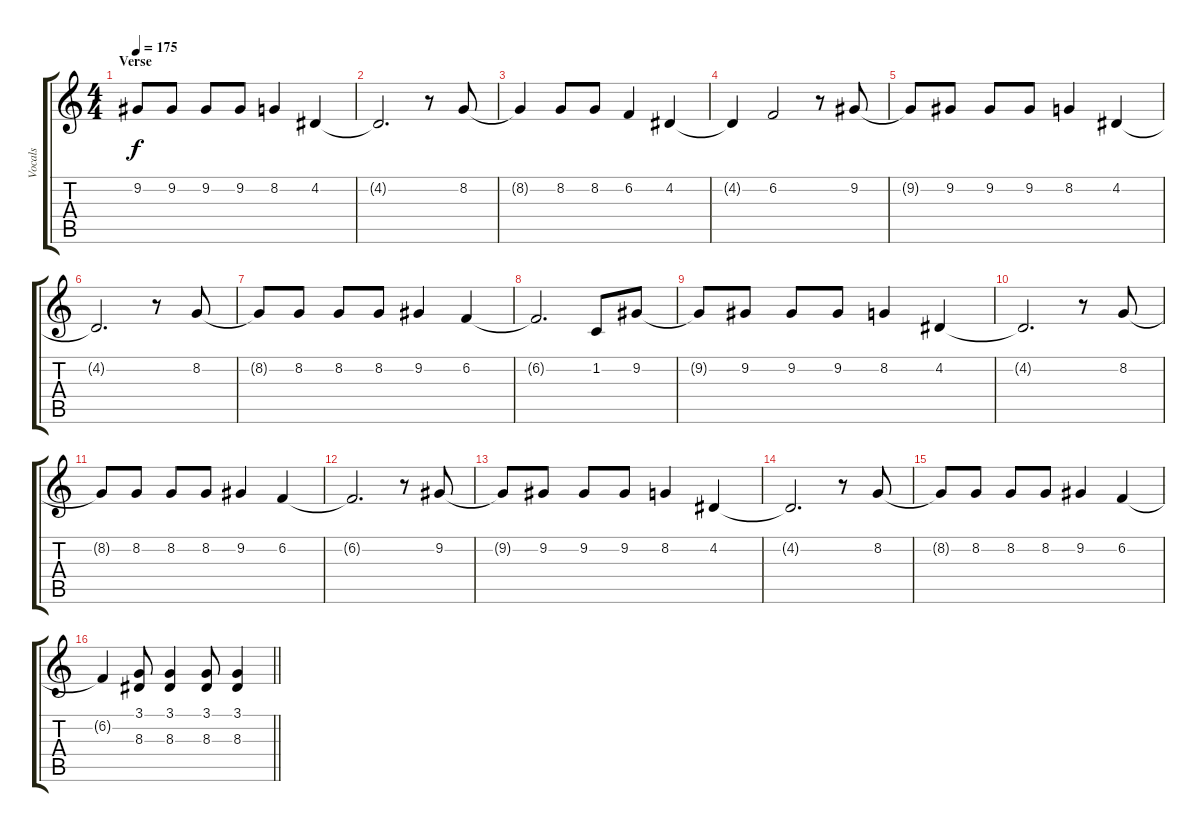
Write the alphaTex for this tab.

\track ("Vocals" "Vocals") {instrument voiceoohs}
\staff {score tabs}
\tuning (E4 B3 G3 D3 A2 D2) {hide}
\ts (4 4)
\section ("" "Verse")
\tempo 175
\clef g2
\ks c
9.2{t}.8{dy f} 9.2.8 9.2.8 9.2.8 8.2.4 4.2.4 |
4.2{t}.2{d} r.8 8.2.8 |
8.2{t}.4 8.2.8 8.2.8 6.2.4 4.2.4 |
4.2{t}.4 6.2.2 r.8 9.2.8 |
9.2{t}.8 9.2.8 9.2.8 9.2.8 8.2.4 4.2.4 |
4.2{t}.2{d} r.8 8.2.8 |
8.2{t}.8 8.2.8 8.2.8 8.2.8 9.2.4 6.2.4 |
6.2{t}.2{d} 1.2.8 9.2.8 |
9.2{t}.8 9.2.8 9.2.8 9.2.8 8.2.4 4.2.4 |
4.2{t}.2{d} r.8 8.2.8 |
8.2{t}.8 8.2.8 8.2.8 8.2.8 9.2.4 6.2.4 |
6.2{t}.2{d} r.8 9.2.8 |
9.2{t}.8 9.2.8 9.2.8 9.2.8 8.2.4 4.2.4 |
4.2{t}.2{d} r.8 8.2.8 |
8.2{t}.8 8.2.8 8.2.8 8.2.8 9.2.4 6.2.4 |
\barLineRight lightlight
6.2{t}.4 (3.1 8.3).8 (3.1 8.3).4 (3.1 8.3).8 (3.1 8.3).4
